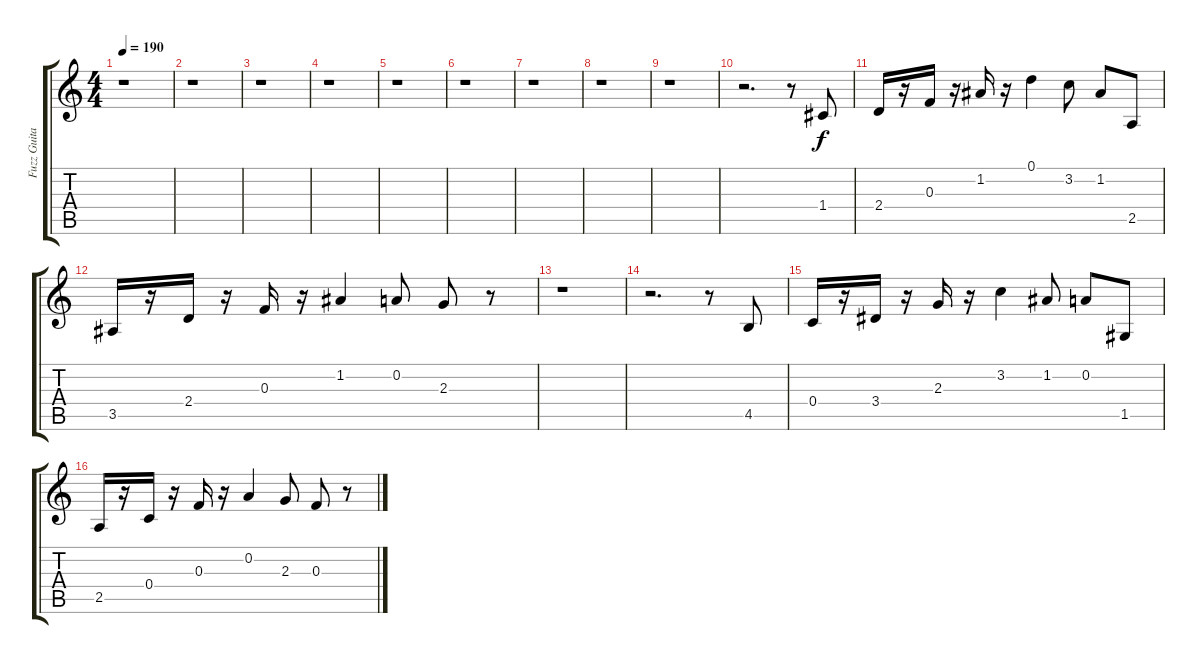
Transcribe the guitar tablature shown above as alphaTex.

\track ("Fuzz Guitar" "Fuzz Guita") {instrument electricguitarjazz}
\staff {score tabs}
\tuning (D4 A3 F3 C3 G2 D2) {hide}
\ts (4 4)
\tempo 190
\clef g2
\ks c
r.1{dy f} |
r.1 |
r.1 |
r.1 |
r.1 |
r.1 |
r.1 |
r.1 |
r.1 |
r.2{d} r.8 1.4.8 |
2.4.16 r.16 0.3.16 r.16 1.2.16 r.16 0.1.4 3.2.8 1.2.8 2.5.8 |
3.5.16 r.16 2.4.16 r.16 0.3.16 r.16 1.2.4 0.2.8 2.3.8 r.8 |
r.1 |
r.2{d} r.8 4.5.8 |
0.4.16 r.16 3.4.16 r.16 2.3.16 r.16 3.2.4 1.2.8 0.2.8 1.5.8 |
2.5.16 r.16 0.4.16 r.16 0.3.16 r.16 0.2.4 2.3.8 0.3.8 r.8
